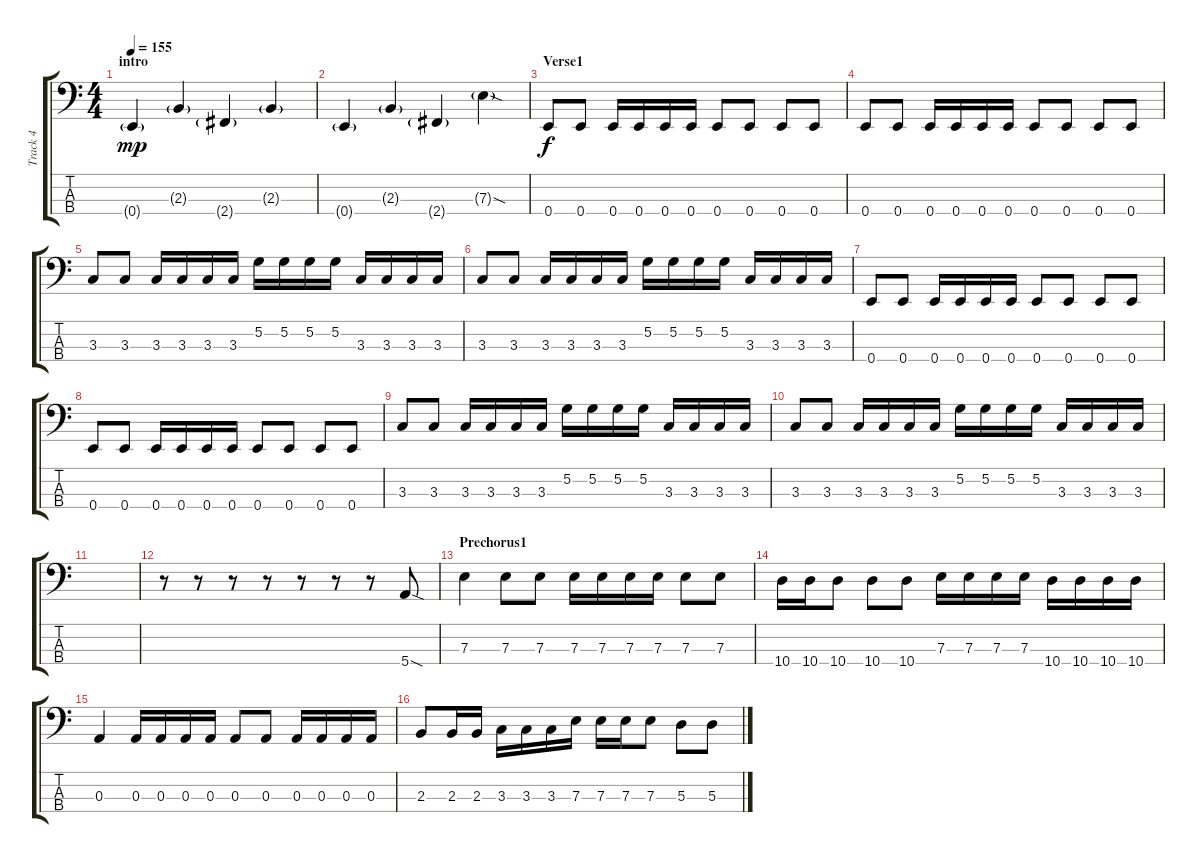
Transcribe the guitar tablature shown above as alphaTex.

\track ("Track 4" "Track 4") {instrument electricbassfinger}
\staff {score tabs}
\tuning (G2 D2 A1 E1) {hide}
\ts (4 4)
\section ("" "intro")
\tempo 155
\clef f4
\ks c
0.4{g}.4{dy mp instrument electricbassfinger} 2.3{g}.4 2.4{g}.4 2.3{g}.4 |
0.4{g}.4 2.3{g}.4 2.4{g}.4 7.3{sod g}.4 |
\section ("" "Verse1")
0.4.8{dy f} 0.4.8 0.4.16 0.4.16 0.4.16 0.4.16 0.4.8 0.4.8 0.4.8 0.4.8 |
0.4.8 0.4.8 0.4.16 0.4.16 0.4.16 0.4.16 0.4.8 0.4.8 0.4.8 0.4.8 |
3.3.8 3.3.8 3.3.16 3.3.16 3.3.16 3.3.16 5.2.16 5.2.16 5.2.16 5.2.16 3.3.16 3.3.16 3.3.16 3.3.16 |
3.3.8 3.3.8 3.3.16 3.3.16 3.3.16 3.3.16 5.2.16 5.2.16 5.2.16 5.2.16 3.3.16 3.3.16 3.3.16 3.3.16 |
0.4.8 0.4.8 0.4.16 0.4.16 0.4.16 0.4.16 0.4.8 0.4.8 0.4.8 0.4.8 |
0.4.8 0.4.8 0.4.16 0.4.16 0.4.16 0.4.16 0.4.8 0.4.8 0.4.8 0.4.8 |
3.3.8 3.3.8 3.3.16 3.3.16 3.3.16 3.3.16 5.2.16 5.2.16 5.2.16 5.2.16 3.3.16 3.3.16 3.3.16 3.3.16 |
3.3.8 3.3.8 3.3.16 3.3.16 3.3.16 3.3.16 5.2.16 5.2.16 5.2.16 5.2.16 3.3.16 3.3.16 3.3.16 3.3.16 |
|
r.8 r.8 r.8 r.8 r.8 r.8 r.8 5.4{sod}.8 |
\section ("" "Prechorus1")
7.3.4 7.3.8 7.3.8 7.3.16 7.3.16 7.3.16 7.3.16 7.3.8 7.3.8 |
10.4.16 10.4.16 10.4.8 10.4.8 10.4.8 7.3.16 7.3.16 7.3.16 7.3.16 10.4.16 10.4.16 10.4.16 10.4.16 |
0.3.4 0.3.16 0.3.16 0.3.16 0.3.16 0.3.8 0.3.8 0.3.16 0.3.16 0.3.16 0.3.16 |
2.3.8 2.3.16 2.3.16 3.3.16 3.3.16 3.3.16 7.3.16 7.3.16 7.3.16 7.3.8 5.3.8 5.3.8
